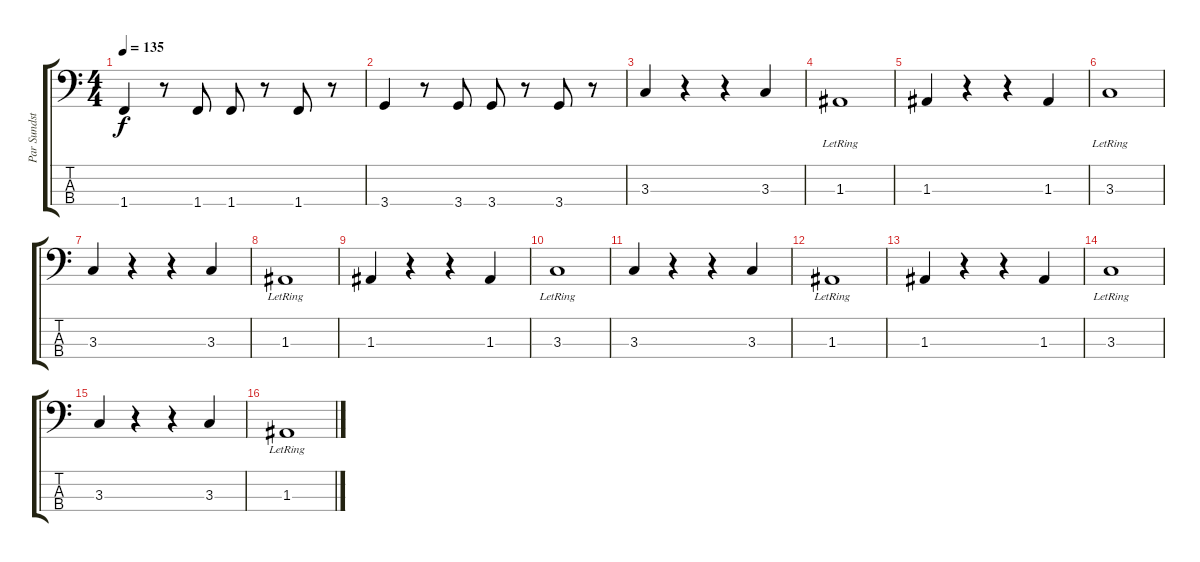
\track ("Par Sundstrom" "Par Sundst") {instrument electricbassfinger}
\staff {score tabs}
\tuning (G2 D2 A1 E1) {hide}
\ts (4 4)
\tempo 135
\clef f4
\ks c
1.4.4{dy f} r.8 1.4.8 1.4.8 r.8 1.4.8 r.8 |
3.4.4 r.8 3.4.8 3.4.8 r.8 3.4.8 r.8 |
3.3.4 r.4 r.4 3.3.4 |
1.3{lr}.1 |
1.3.4 r.4 r.4 1.3.4 |
3.3{lr}.1 |
3.3.4 r.4 r.4 3.3.4 |
1.3{lr}.1 |
1.3.4 r.4 r.4 1.3.4 |
3.3{lr}.1 |
3.3.4 r.4 r.4 3.3.4 |
1.3{lr}.1 |
1.3.4 r.4 r.4 1.3.4 |
3.3{lr}.1 |
3.3.4 r.4 r.4 3.3.4 |
1.3{lr}.1
